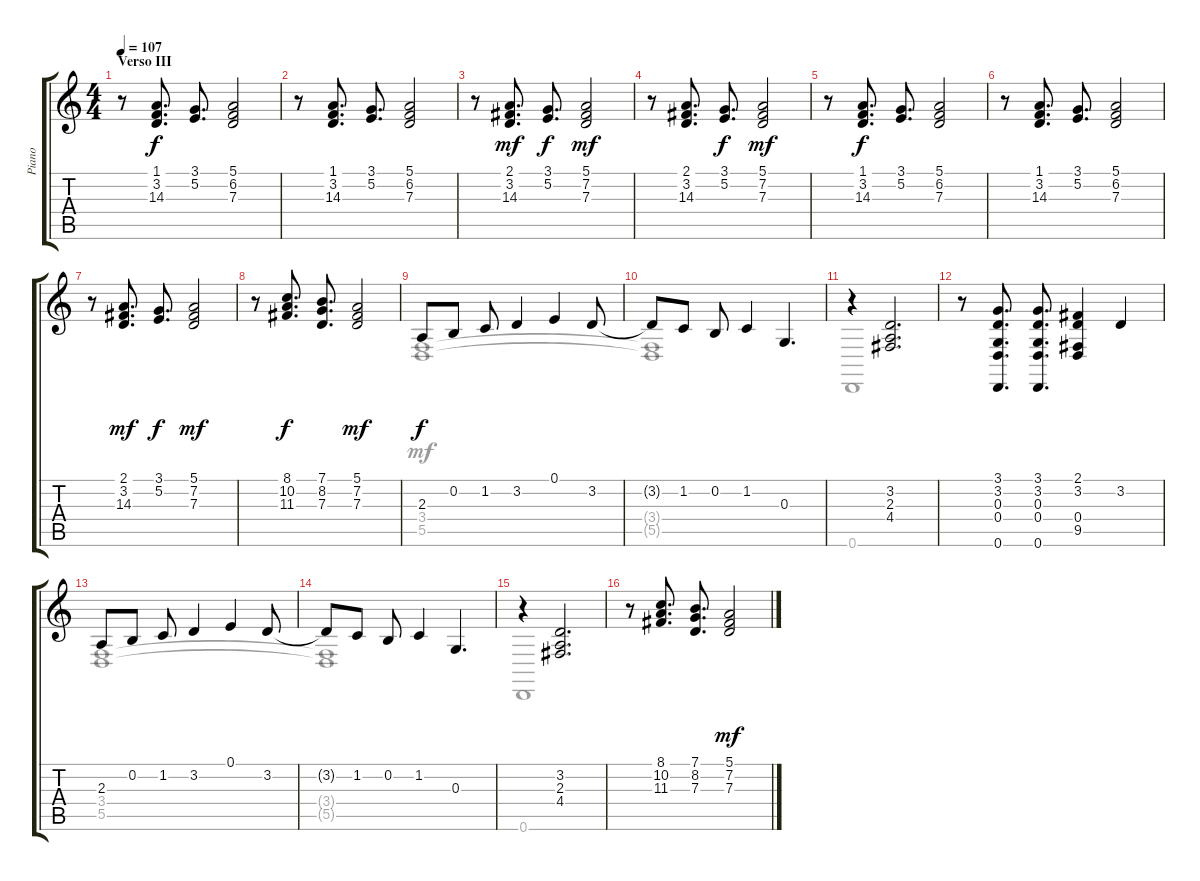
\track ("Piano" "Piano") {instrument acousticgrandpiano}
\staff {score tabs}
\tuning (E4 B3 G3 D3 A2 D2) {hide}
\voice
\ts (4 4)
\section ("" "Verso III")
\tempo 107
\clef g2
\ks c
r.8{dy f} (1.1 3.2 14.3).8{d} (3.1 5.2).8{d} (5.1 6.2 7.3).2 |
r.8 (1.1 3.2 14.3).8{d} (3.1 5.2).8{d} (5.1 6.2 7.3).2 |
r.8 (2.1 3.2 14.3).8{d dy mf} (3.1 5.2).8{d dy f} (5.1 7.2 7.3).2{dy mf} |
r.8 (2.1 3.2 14.3).8{d} (3.1 5.2).8{d dy f} (5.1 7.2 7.3).2{dy mf} |
r.8 (1.1 3.2 14.3).8{d dy f} (3.1 5.2).8{d} (5.1 6.2 7.3).2 |
r.8 (1.1 3.2 14.3).8{d} (3.1 5.2).8{d} (5.1 6.2 7.3).2 |
r.8 (2.1 3.2 14.3).8{d dy mf} (3.1 5.2).8{d dy f} (5.1 7.2 7.3).2{dy mf} |
r.8 (8.1 10.2 11.3).8{d dy f} (7.1 8.2 7.3).8{d} (5.1 7.2 7.3).2{dy mf} |
2.3.8{dy f} 0.2.8 1.2.8 3.2.4 0.1.4 3.2.8 |
3.2{t}.8 1.2.8 0.2.8 1.2.4 0.3.4{d} |
r.4 (3.2 2.3 4.4).2{d} |
r.8 (3.1 3.2 0.3 0.4 0.6).8{d} (3.1 3.2 0.3 0.4 0.6).8{d} (2.1 3.2 0.4 9.5).4 3.2.4 |
2.3.8 0.2.8 1.2.8 3.2.4 0.1.4 3.2.8 |
3.2{t}.8 1.2.8 0.2.8 1.2.4 0.3.4{d} |
r.4 (3.2 2.3 4.4).2{d} |
r.8 (8.1 10.2 11.3).8{d} (7.1 8.2 7.3).8{d} (5.1 7.2 7.3).2{dy mf}
\voice
\clef g2
\ottava regular
\simile none
\ks c
|
|
|
|
|
|
|
|
(3.4 5.5).1 |
(3.4{t} 5.5{t}).1 |
0.6.1 |
|
(3.4 5.5).1 |
(3.4{t} 5.5{t}).1 |
0.6.1 |
